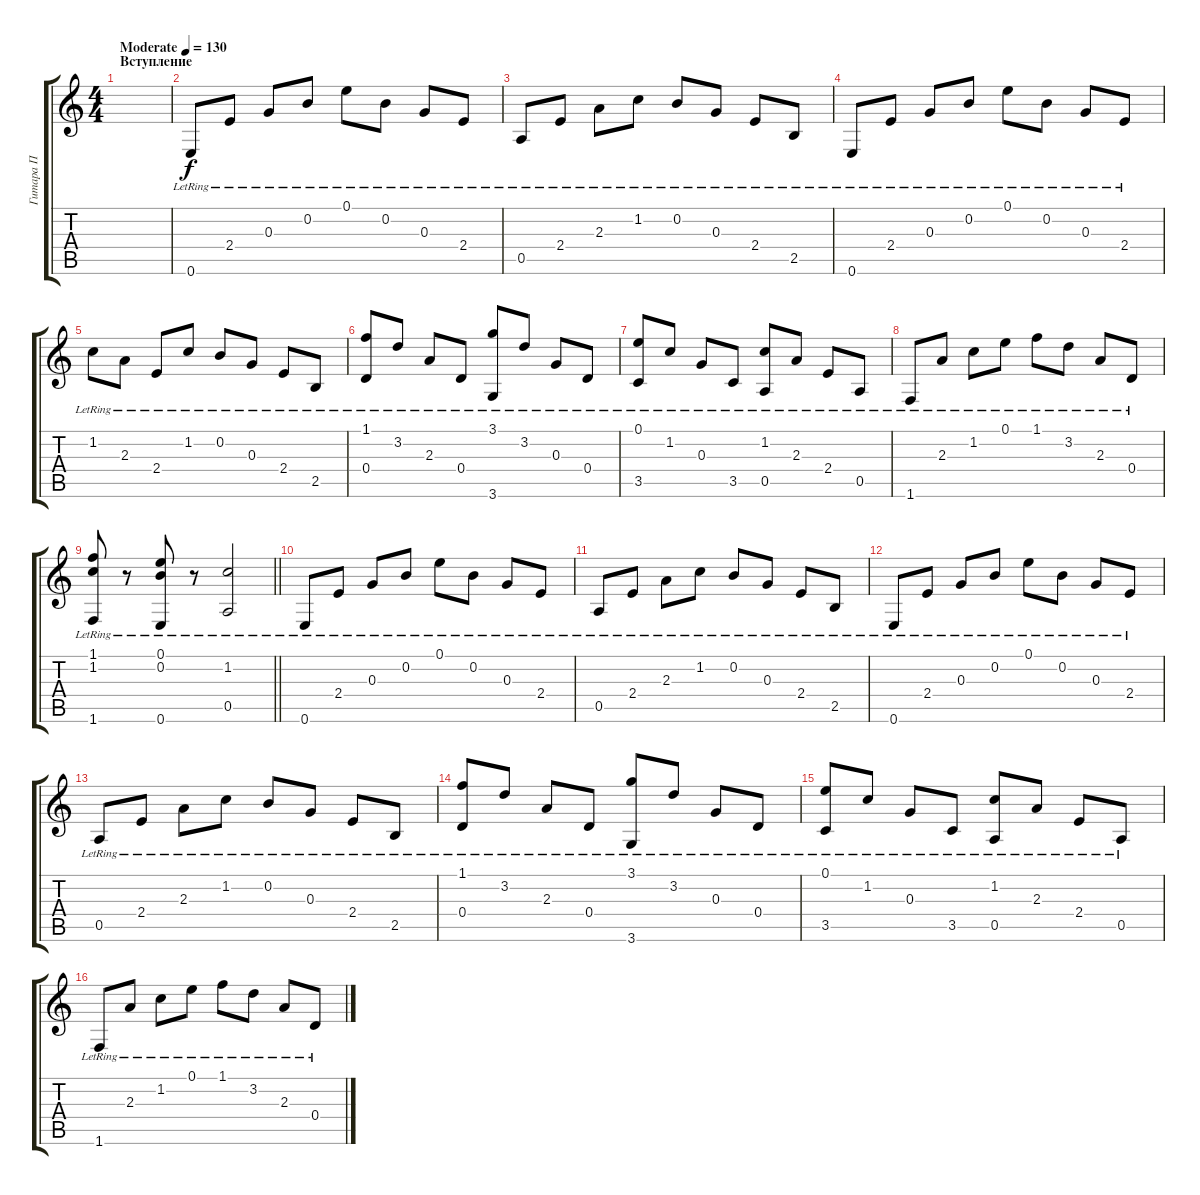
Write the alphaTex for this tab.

\track ("Гитара П" "Гитара П") {instrument acousticguitarsteel}
\staff {score tabs}
\tuning (E4 B3 G3 D3 A2 E2) {hide}
\ts (4 4)
\section ("" "Вступление")
\tempo (130 "Moderate")
\clef g2
\ks c
|
0.6{lr}.8 2.4{lr}.8 0.3{lr}.8 0.2{lr}.8 0.1{lr}.8 0.2{lr}.8 0.3{lr}.8 2.4{lr}.8 |
0.5{lr}.8 2.4{lr}.8 2.3{lr}.8 1.2{lr}.8 0.2{lr}.8 0.3{lr}.8 2.4{lr}.8 2.5{lr}.8 |
0.6{lr}.8 2.4{lr}.8 0.3{lr}.8 0.2{lr}.8 0.1{lr}.8 0.2{lr}.8 0.3{lr}.8 2.4{lr}.8 |
1.2{lr}.8 2.3{lr}.8 2.4{lr}.8 1.2{lr}.8 0.2{lr}.8 0.3{lr}.8 2.4{lr}.8 2.5{lr}.8 |
(1.1{lr} 0.4{lr}).8 3.2{lr}.8 2.3{lr}.8 0.4{lr}.8 (3.1{lr} 3.6{lr}).8 3.2{lr}.8 0.3{lr}.8 0.4{lr}.8 |
(0.1{lr} 3.5{lr}).8 1.2{lr}.8 0.3{lr}.8 3.5{lr}.8 (1.2{lr} 0.5{lr}).8 2.3{lr}.8 2.4{lr}.8 0.5{lr}.8 |
1.6{lr}.8 2.3{lr}.8 1.2{lr}.8 0.1{lr}.8 1.1{lr}.8 3.2{lr}.8 2.3{lr}.8 0.4{lr}.8 |
\barLineRight lightlight
(1.1{lr} 1.2{lr} 1.6{lr}).8 r.8 (0.1{lr} 0.2{lr} 0.6{lr}).8 r.8 (1.2{lr} 0.5{lr}).2 |
\section ("" " ")
0.6{lr}.8 2.4{lr}.8 0.3{lr}.8 0.2{lr}.8 0.1{lr}.8 0.2{lr}.8 0.3{lr}.8 2.4{lr}.8 |
0.5{lr}.8 2.4{lr}.8 2.3{lr}.8 1.2{lr}.8 0.2{lr}.8 0.3{lr}.8 2.4{lr}.8 2.5{lr}.8 |
0.6{lr}.8 2.4{lr}.8 0.3{lr}.8 0.2{lr}.8 0.1{lr}.8 0.2{lr}.8 0.3{lr}.8 2.4{lr}.8 |
0.5{lr}.8 2.4{lr}.8 2.3{lr}.8 1.2{lr}.8 0.2{lr}.8 0.3{lr}.8 2.4{lr}.8 2.5{lr}.8 |
(1.1{lr} 0.4{lr}).8 3.2{lr}.8 2.3{lr}.8 0.4{lr}.8 (3.1{lr} 3.6{lr}).8 3.2{lr}.8 0.3{lr}.8 0.4{lr}.8 |
(0.1{lr} 3.5{lr}).8 1.2{lr}.8 0.3{lr}.8 3.5{lr}.8 (1.2{lr} 0.5{lr}).8 2.3{lr}.8 2.4{lr}.8 0.5{lr}.8 |
1.6{lr}.8 2.3{lr}.8 1.2{lr}.8 0.1{lr}.8 1.1{lr}.8 3.2{lr}.8 2.3{lr}.8 0.4{lr}.8
